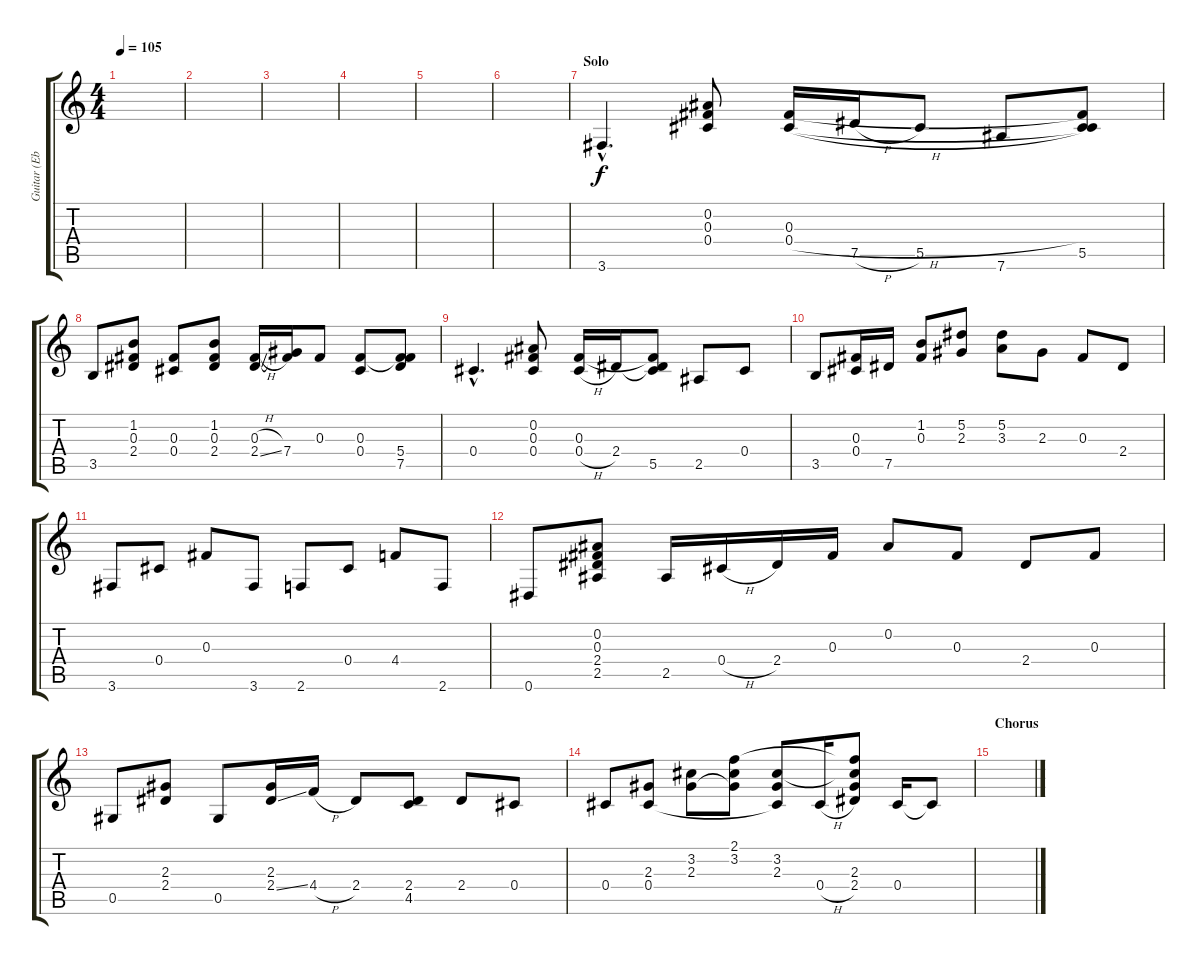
\track ("Guitar (Eb) Solo" "Guitar (Eb") {instrument electricguitarclean}
\staff {score tabs}
\tuning (Eb4 Bb3 Gb3 Db3 Ab2 Eb2) {hide}
\ts (4 4)
\tempo 105
\clef g2
\ks c
|
|
|
|
|
|
\section ("" "Solo")
3.6{hac}.4{d} (0.2 0.3 0.4).8 (0.3 0.4{h}).16 7.5{h}.16 5.5.8 7.6.8 (0.3{t} 0.4{t} 5.5).8 |
3.5.8 (1.2 0.3 2.4).8 (0.3 0.4).8 (1.2 0.3 2.4).8 (0.3{h} 2.4{ss}).16 (0.3{t} 7.4).16 0.3.8 (0.3 0.4).8 (0.3{t} 5.4 7.5).8 |
0.4{hac}.4{d} (0.2 0.3 0.4).8 (0.3 0.4{h}).16 2.4.16 (0.3{t} 2.4{t} 5.5).8 2.5.8 0.4.8 |
3.5.8 (0.3 0.4).16 7.5.16 (1.2 0.3).8 (5.2 2.3).8 (5.2 3.3).8 2.3.8 0.3.8 2.4.8 |
3.6.8{volume 6} 0.4.8 0.3.8 3.6.8 2.6.8 0.4.8 4.4.8 2.6.8 |
0.6.8 (0.2 0.3 2.4 2.5).8 2.5.16 0.4{h}.16 2.4.16 0.3.16 0.2.8 0.3.8 2.4.8 0.3.8 |
0.5.8 (2.3 2.4).8 0.5.8 (2.3 2.4{ss}).16 4.4{h}.16 2.4.8 (2.4 4.5).8 2.4.8 0.4.8 |
0.4.8 (2.3 0.4).8 (3.2 2.3).8 (2.1 3.2 2.3{t}).8 (3.2 2.3 0.4{t}).8 0.4{h}.16 (2.1{t} 3.2{t} 2.3 2.4).8 0.4.16 0.4{t}.8 |
\section ("" "Chorus")
